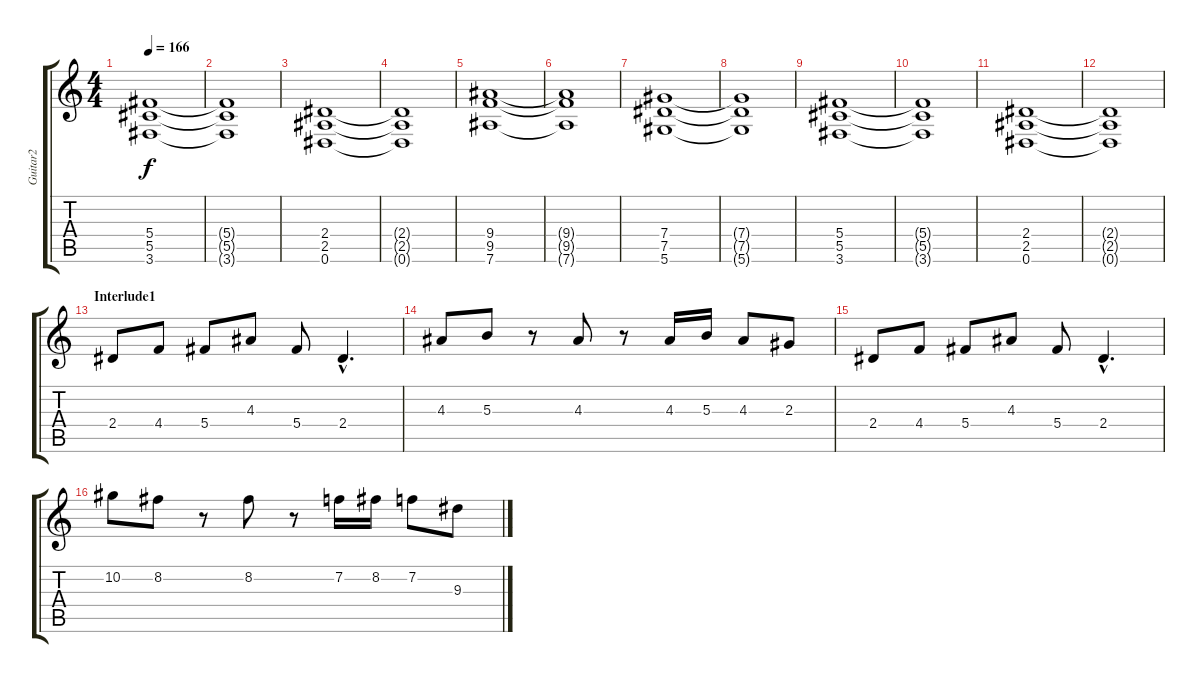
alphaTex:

\track ("Guitar2" "Guitar2") {instrument distortionguitar}
\staff {score tabs}
\tuning (Eb4 Bb3 Gb3 Db3 Ab2 Eb2) {hide}
\ts (4 4)
\tempo 166
\clef g2
\ks c
(5.4 5.5 3.6).1{dy f} |
(5.4{t} 5.5{t} 3.6{t}).1 |
(2.4 2.5 0.6).1 |
(2.4{t} 2.5{t} 0.6{t}).1 |
(9.4 9.5 7.6).1 |
(9.4{t} 9.5{t} 7.6{t}).1 |
(7.4 7.5 5.6).1 |
(7.4{t} 7.5{t} 5.6{t}).1 |
(5.4 5.5 3.6).1 |
(5.4{t} 5.5{t} 3.6{t}).1 |
(2.4 2.5 0.6).1 |
(2.4{t} 2.5{t} 0.6{t}).1 |
\section ("" "Interlude1")
2.4.8{volume 16} 4.4.8 5.4.8 4.3.8 5.4.8 2.4{hac}.4{d} |
4.3.8 5.3.8 r.8 4.3.8 r.8 4.3.16 5.3.16 4.3.8 2.3.8 |
2.4.8 4.4.8 5.4.8 4.3.8 5.4.8 2.4{hac}.4{d} |
10.2.8 8.2.8 r.8 8.2.8 r.8 7.2.16 8.2.16 7.2.8 9.3.8
